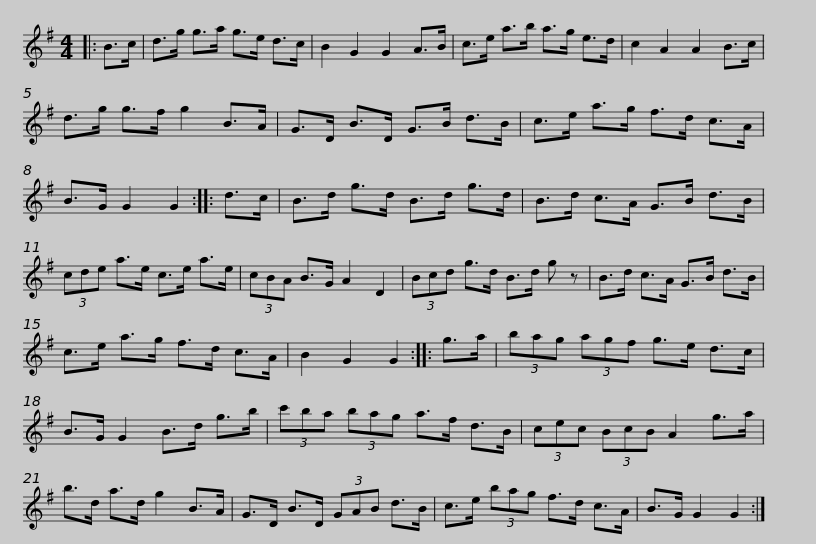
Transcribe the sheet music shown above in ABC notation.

X:1
L:1/8
M:4/4
I:linebreak $
K:G
V:1 treble
V:1
|: B>c | d>g g>a g>e d>c | B2 G2 G2 A>B | c>e a>b a>g e>d | c2 A2 A2 B>c | %5
 d>g g>f g2 B>A |$ G>D B>D G>B d>B | c>e a>g f>d c>A | B>G G2 G2 :: d>c | %10
 B>d g>d B>d g>d |$ B>d c>A G>B d>B | (3cde a>e c>e a>e | (3cBA B>G A2 D2 | (3Bcd g>d B>d g z | %15
 B>d c>A G>B d>B |$ c>e a>g f>d c>A | B2 G2 G2 :: g>a | (3bag (3agf g>e d>c | %20
 B>G G2 B>d g>b |$ (3c'ba (3bag a>f d>B | (3cec (3BcB A2 g>a | b>d a>d g2 B>A | G>D B>D (3GAB d>B |$ %25
 c>e (3bag f>d c>A | B>G G2 G2 :| %27
